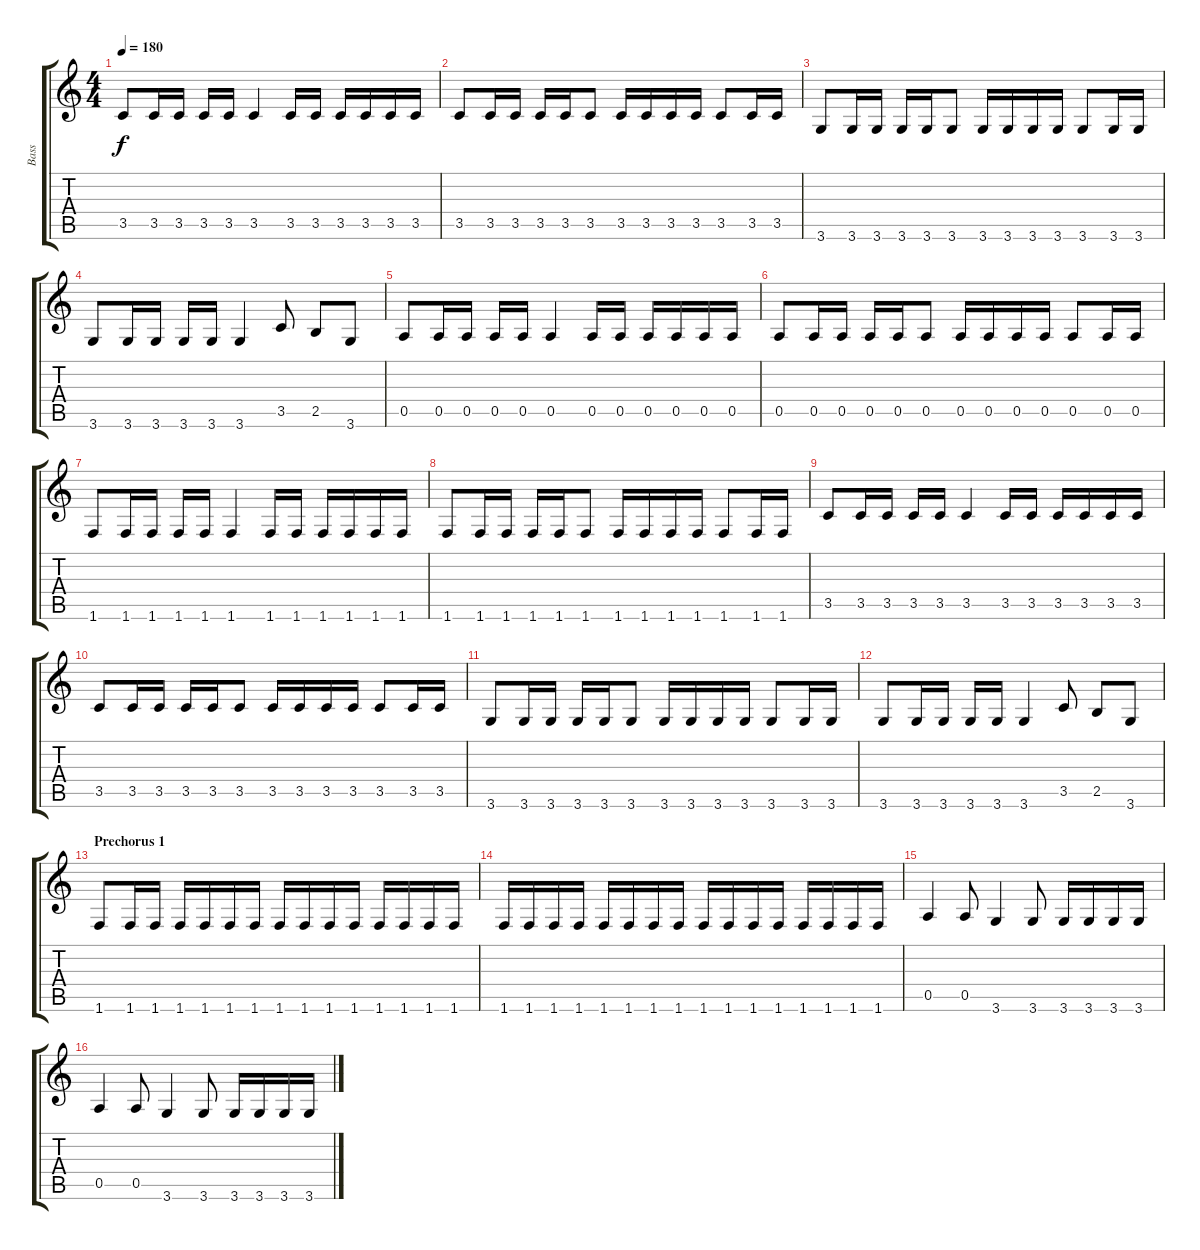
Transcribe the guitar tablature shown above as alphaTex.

\track ("Bass" "Bass") {instrument electricbassfinger}
\staff {score tabs}
\tuning (E4 B3 G3 D3 A2 E2) {hide}
\ts (4 4)
\tempo 180
\clef g2
\ks c
3.5.8{dy f} 3.5.16 3.5.16 3.5.16 3.5.16 3.5.4 3.5.16 3.5.16 3.5.16 3.5.16 3.5.16 3.5.16 |
3.5.8 3.5.16 3.5.16 3.5.16 3.5.16 3.5.8 3.5.16 3.5.16 3.5.16 3.5.16 3.5.8 3.5.16 3.5.16 |
3.6.8 3.6.16 3.6.16 3.6.16 3.6.16 3.6.8 3.6.16 3.6.16 3.6.16 3.6.16 3.6.8 3.6.16 3.6.16 |
3.6.8 3.6.16 3.6.16 3.6.16 3.6.16 3.6.4 3.5.8 2.5.8 3.6.8 |
0.5.8 0.5.16 0.5.16 0.5.16 0.5.16 0.5.4 0.5.16 0.5.16 0.5.16 0.5.16 0.5.16 0.5.16 |
0.5.8 0.5.16 0.5.16 0.5.16 0.5.16 0.5.8 0.5.16 0.5.16 0.5.16 0.5.16 0.5.8 0.5.16 0.5.16 |
1.6.8 1.6.16 1.6.16 1.6.16 1.6.16 1.6.4 1.6.16 1.6.16 1.6.16 1.6.16 1.6.16 1.6.16 |
1.6.8 1.6.16 1.6.16 1.6.16 1.6.16 1.6.8 1.6.16 1.6.16 1.6.16 1.6.16 1.6.8 1.6.16 1.6.16 |
3.5.8 3.5.16 3.5.16 3.5.16 3.5.16 3.5.4 3.5.16 3.5.16 3.5.16 3.5.16 3.5.16 3.5.16 |
3.5.8 3.5.16 3.5.16 3.5.16 3.5.16 3.5.8 3.5.16 3.5.16 3.5.16 3.5.16 3.5.8 3.5.16 3.5.16 |
3.6.8 3.6.16 3.6.16 3.6.16 3.6.16 3.6.8 3.6.16 3.6.16 3.6.16 3.6.16 3.6.8 3.6.16 3.6.16 |
3.6.8 3.6.16 3.6.16 3.6.16 3.6.16 3.6.4 3.5.8 2.5.8 3.6.8 |
\section ("" "Prechorus 1")
1.6.8 1.6.16 1.6.16 1.6.16 1.6.16 1.6.16 1.6.16 1.6.16 1.6.16 1.6.16 1.6.16 1.6.16 1.6.16 1.6.16 1.6.16 |
1.6.16 1.6.16 1.6.16 1.6.16 1.6.16 1.6.16 1.6.16 1.6.16 1.6.16 1.6.16 1.6.16 1.6.16 1.6.16 1.6.16 1.6.16 1.6.16 |
0.5.4 0.5.8 3.6.4 3.6.8 3.6.16 3.6.16 3.6.16 3.6.16 |
0.5.4 0.5.8 3.6.4 3.6.8 3.6.16 3.6.16 3.6.16 3.6.16
